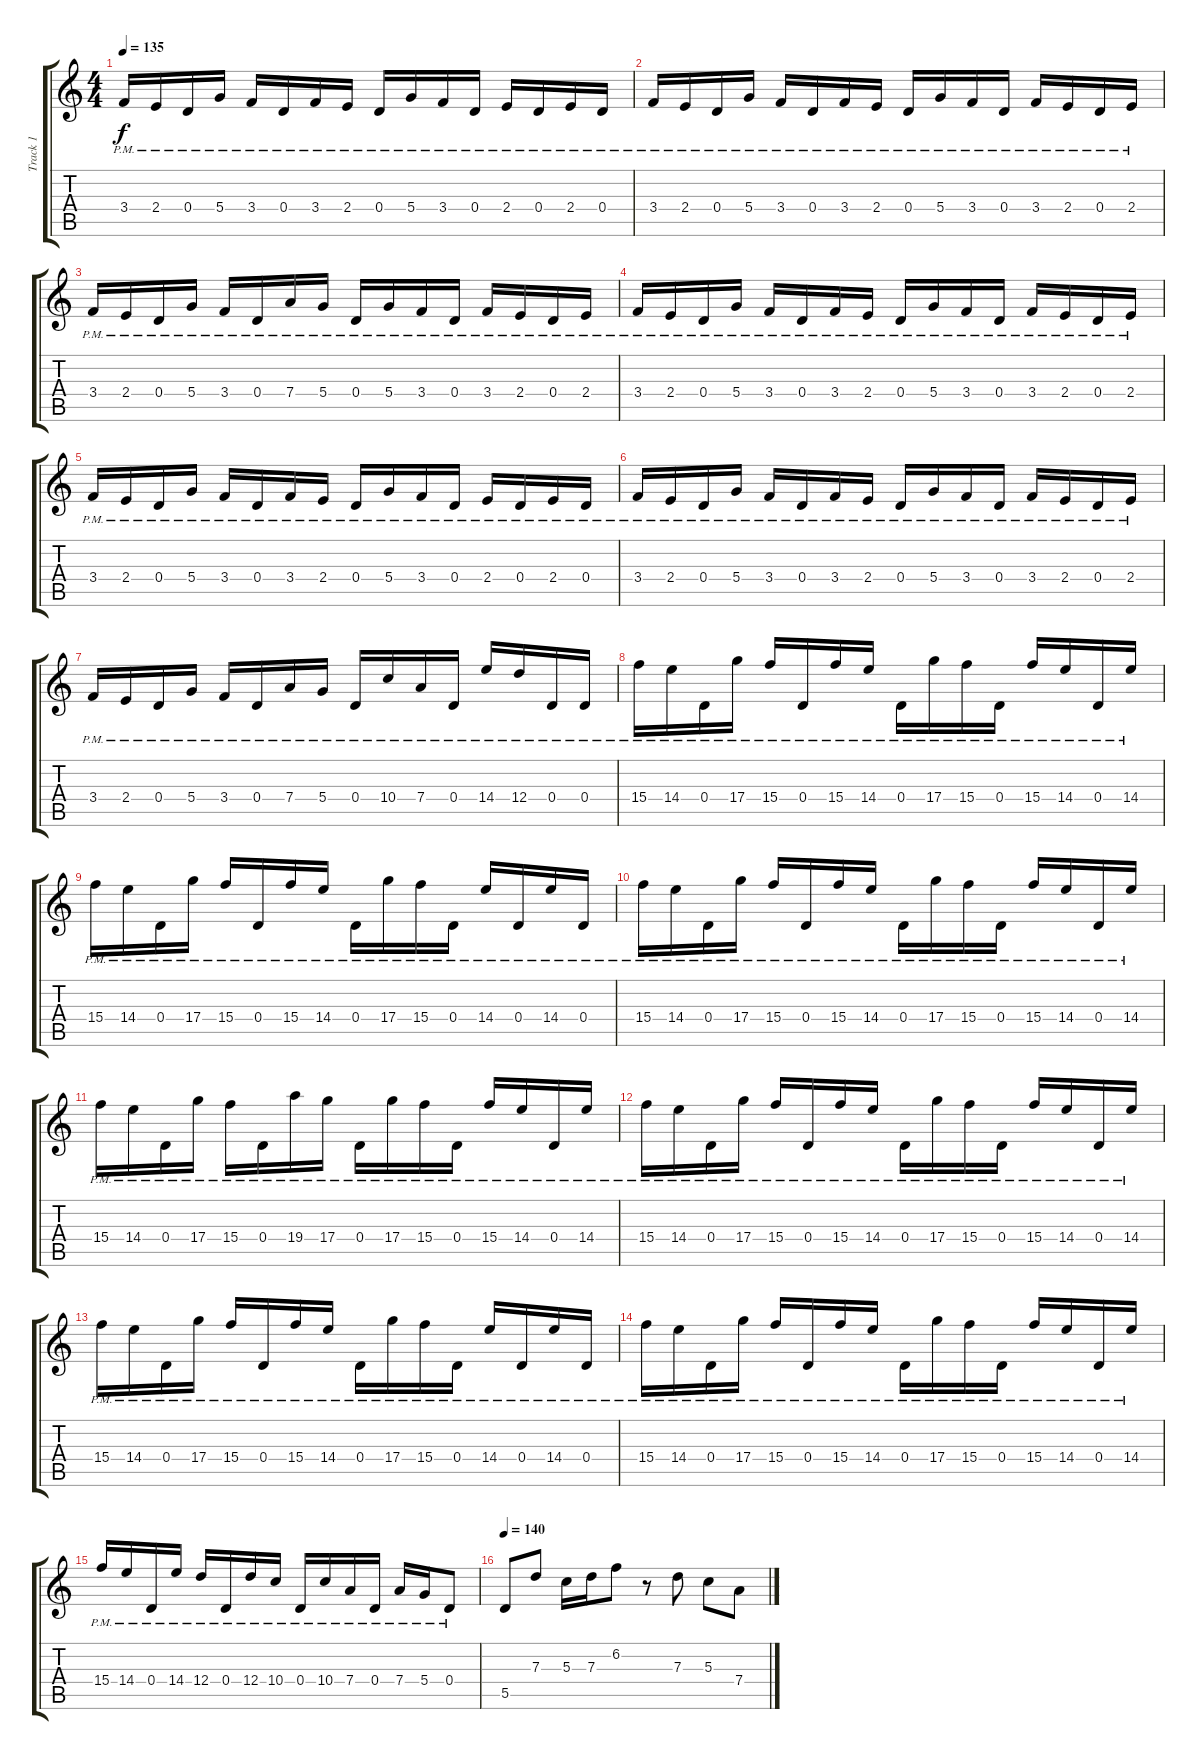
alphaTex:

\track ("Track 1" "Track 1") {instrument acousticguitarsteel}
\staff {score tabs}
\tuning (E4 B3 G3 D3 A2 E2) {hide}
\ts (4 4)
\tempo 135
\clef g2
\ks c
3.4{pm}.16{dy f} 2.4{pm}.16 0.4{pm}.16 5.4{pm}.16 3.4{pm}.16 0.4{pm}.16 3.4{pm}.16 2.4{pm}.16 0.4{pm}.16 5.4{pm}.16 3.4{pm}.16 0.4{pm}.16 2.4{pm}.16 0.4{pm}.16 2.4{pm}.16 0.4{pm}.16 |
3.4{pm}.16 2.4{pm}.16 0.4{pm}.16 5.4{pm}.16 3.4{pm}.16 0.4{pm}.16 3.4{pm}.16 2.4{pm}.16 0.4{pm}.16 5.4{pm}.16 3.4{pm}.16 0.4{pm}.16 3.4{pm}.16 2.4{pm}.16 0.4{pm}.16 2.4{pm}.16 |
3.4{pm}.16 2.4{pm}.16 0.4{pm}.16 5.4{pm}.16 3.4{pm}.16 0.4{pm}.16 7.4{pm}.16 5.4{pm}.16 0.4{pm}.16 5.4{pm}.16 3.4{pm}.16 0.4{pm}.16 3.4{pm}.16 2.4{pm}.16 0.4{pm}.16 2.4{pm}.16 |
3.4{pm}.16 2.4{pm}.16 0.4{pm}.16 5.4{pm}.16 3.4{pm}.16 0.4{pm}.16 3.4{pm}.16 2.4{pm}.16 0.4{pm}.16 5.4{pm}.16 3.4{pm}.16 0.4{pm}.16 3.4{pm}.16 2.4{pm}.16 0.4{pm}.16 2.4{pm}.16 |
3.4{pm}.16 2.4{pm}.16 0.4{pm}.16 5.4{pm}.16 3.4{pm}.16 0.4{pm}.16 3.4{pm}.16 2.4{pm}.16 0.4{pm}.16 5.4{pm}.16 3.4{pm}.16 0.4{pm}.16 2.4{pm}.16 0.4{pm}.16 2.4{pm}.16 0.4{pm}.16 |
3.4{pm}.16 2.4{pm}.16 0.4{pm}.16 5.4{pm}.16 3.4{pm}.16 0.4{pm}.16 3.4{pm}.16 2.4{pm}.16 0.4{pm}.16 5.4{pm}.16 3.4{pm}.16 0.4{pm}.16 3.4{pm}.16 2.4{pm}.16 0.4{pm}.16 2.4{pm}.16 |
3.4{pm}.16 2.4{pm}.16 0.4{pm}.16 5.4{pm}.16 3.4{pm}.16 0.4{pm}.16 7.4{pm}.16 5.4{pm}.16 0.4{pm}.16 10.4{pm}.16 7.4{pm}.16 0.4{pm}.16 14.4{pm}.16 12.4{pm}.16 0.4{pm}.16 0.4{pm}.16 |
15.4{pm}.16 14.4{pm}.16 0.4{pm}.16 17.4{pm}.16 15.4{pm}.16 0.4{pm}.16 15.4{pm}.16 14.4{pm}.16 0.4{pm}.16 17.4{pm}.16 15.4{pm}.16 0.4{pm}.16 15.4{pm}.16 14.4{pm}.16 0.4{pm}.16 14.4{pm}.16 |
15.4{pm}.16 14.4{pm}.16 0.4{pm}.16 17.4{pm}.16 15.4{pm}.16 0.4{pm}.16 15.4{pm}.16 14.4{pm}.16 0.4{pm}.16 17.4{pm}.16 15.4{pm}.16 0.4{pm}.16 14.4{pm}.16 0.4{pm}.16 14.4{pm}.16 0.4{pm}.16 |
15.4{pm}.16 14.4{pm}.16 0.4{pm}.16 17.4{pm}.16 15.4{pm}.16 0.4{pm}.16 15.4{pm}.16 14.4{pm}.16 0.4{pm}.16 17.4{pm}.16 15.4{pm}.16 0.4{pm}.16 15.4{pm}.16 14.4{pm}.16 0.4{pm}.16 14.4{pm}.16 |
15.4{pm}.16 14.4{pm}.16 0.4{pm}.16 17.4{pm}.16 15.4{pm}.16 0.4{pm}.16 19.4{pm}.16 17.4{pm}.16 0.4{pm}.16 17.4{pm}.16 15.4{pm}.16 0.4{pm}.16 15.4{pm}.16 14.4{pm}.16 0.4{pm}.16 14.4{pm}.16 |
15.4{pm}.16 14.4{pm}.16 0.4{pm}.16 17.4{pm}.16 15.4{pm}.16 0.4{pm}.16 15.4{pm}.16 14.4{pm}.16 0.4{pm}.16 17.4{pm}.16 15.4{pm}.16 0.4{pm}.16 15.4{pm}.16 14.4{pm}.16 0.4{pm}.16 14.4{pm}.16 |
15.4{pm}.16 14.4{pm}.16 0.4{pm}.16 17.4{pm}.16 15.4{pm}.16 0.4{pm}.16 15.4{pm}.16 14.4{pm}.16 0.4{pm}.16 17.4{pm}.16 15.4{pm}.16 0.4{pm}.16 14.4{pm}.16 0.4{pm}.16 14.4{pm}.16 0.4{pm}.16 |
15.4{pm}.16 14.4{pm}.16 0.4{pm}.16 17.4{pm}.16 15.4{pm}.16 0.4{pm}.16 15.4{pm}.16 14.4{pm}.16 0.4{pm}.16 17.4{pm}.16 15.4{pm}.16 0.4{pm}.16 15.4{pm}.16 14.4{pm}.16 0.4{pm}.16 14.4{pm}.16 |
15.4{pm}.16 14.4{pm}.16 0.4{pm}.16 14.4{pm}.16 12.4{pm}.16 0.4{pm}.16 12.4{pm}.16 10.4{pm}.16 0.4{pm}.16 10.4{pm}.16 7.4{pm}.16 0.4{pm}.16 7.4{pm}.16 5.4{pm}.16 0.4{pm}.8 |
\tempo 140
5.5.8 7.3.8 5.3.16 7.3.16 6.2.8 r.8 7.3.8 5.3.8 7.4.8
